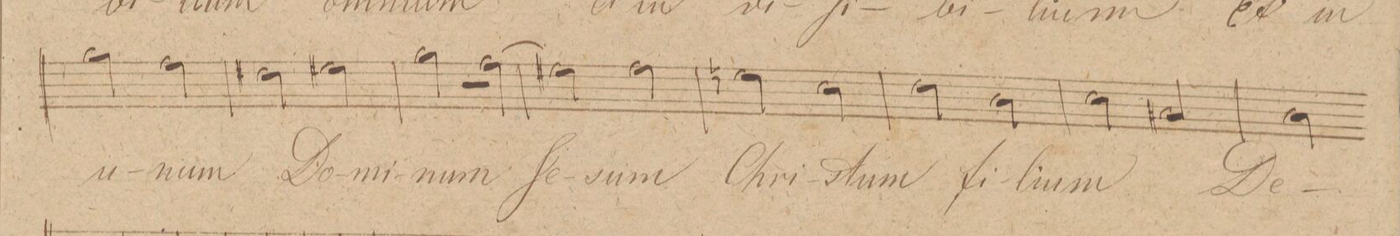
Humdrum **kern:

**kern	**text	**dynam
*I"Baſso.	*	*
*clefF4	*	*
*k[]	*	*
*met(c|)	*	*
*M2/2	*	*
2B\	-u-	.
2A\	-num	.
=21	=21	=21
2F#X\	Do-	.
2G#X\	-mi-	.
=22	=22	=22
*^	*	*
2B\	1rA	-num	.
(2A\	.	Je-	.
*v	*v	*	*
=23	=23	=23
2G#X\)	.	.
2A\	-sum	.
=24	=24	=24
2Gn\	Chri-	.
2E\	.	.
=25	=25	=25
2F\	-stum	.
2D\	fi-	.
=26	=26	=26
2E\	-li-	.
2C#X/	-um	.
=27	=27	=27
2D\	-De-	.
*-	*-	*-
